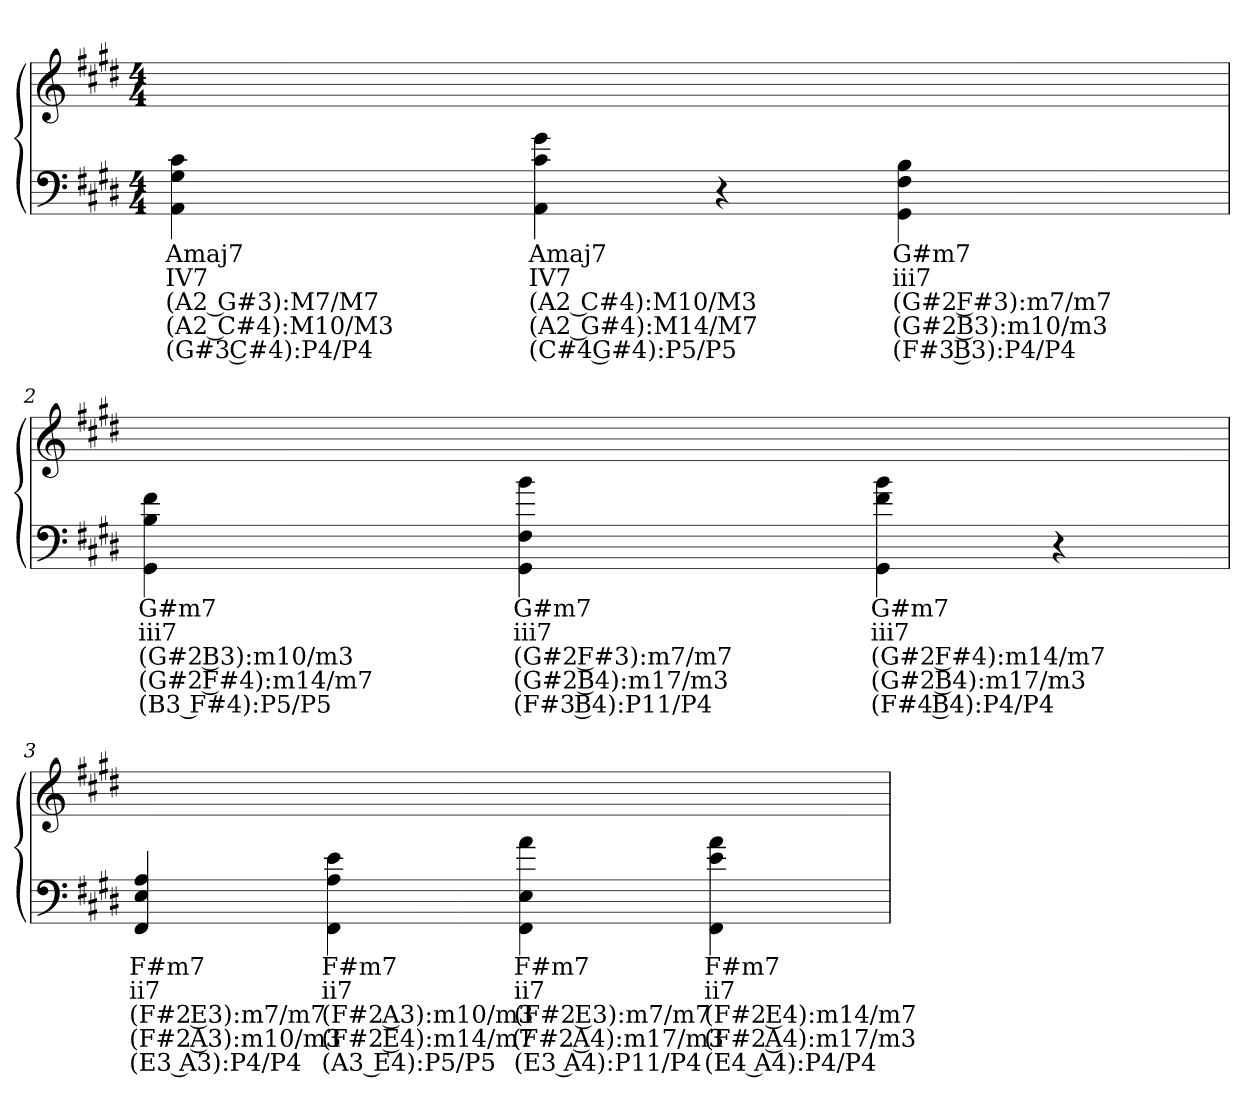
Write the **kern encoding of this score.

**kern	**text	**text	**text	**text	**text	**kern
*part2	*part2	*part2	*part2	*part2	*part2	*part1
*staff2	*staff2	*staff2	*staff2	*staff2	*staff2	*staff1
*clefF4	*	*	*	*	*	*clefG2
*k[f#c#g#d#]	*	*	*	*	*	*k[f#c#g#d#]
*E:	*	*	*	*	*	*E:
*M4/4	*	*	*	*	*	*M4/4
*MM60	*	*	*	*	*	*MM60
=1	=1	=1	=1	=1	=1	=1
4AA 4G# 4c#	Amaj7	IV7	(A2 G#3):M7/M7	(A2 C#4):M10/M3	(G#3 C#4):P4/P4	1ryy
4AA 4c# 4g#	Amaj7	IV7	(A2 C#4):M10/M3	(A2 G#4):M14/M7	(C#4 G#4):P5/P5	.
4r	.	.	.	.	.	.
4GG# 4F# 4B	G#m7	iii7	(G#2 F#3):m7/m7	(G#2 B3):m10/m3	(F#3 B3):P4/P4	.
=2	=2	=2	=2	=2	=2	=2
4GG# 4B 4f#	G#m7	iii7	(G#2 B3):m10/m3	(G#2 F#4):m14/m7	(B3 F#4):P5/P5	1ryy
4GG# 4F# 4b	G#m7	iii7	(G#2 F#3):m7/m7	(G#2 B4):m17/m3	(F#3 B4):P11/P4	.
4GG# 4f# 4b	G#m7	iii7	(G#2 F#4):m14/m7	(G#2 B4):m17/m3	(F#4 B4):P4/P4	.
4r	.	.	.	.	.	.
=3	=3	=3	=3	=3	=3	=3
4FF# 4E 4A	F#m7	ii7	(F#2 E3):m7/m7	(F#2 A3):m10/m3	(E3 A3):P4/P4	1ryy
4FF# 4A 4e	F#m7	ii7	(F#2 A3):m10/m3	(F#2 E4):m14/m7	(A3 E4):P5/P5	.
4FF# 4E 4a	F#m7	ii7	(F#2 E3):m7/m7	(F#2 A4):m17/m3	(E3 A4):P11/P4	.
4FF# 4e 4a	F#m7	ii7	(F#2 E4):m14/m7	(F#2 A4):m17/m3	(E4 A4):P4/P4	.
=	=	=	=	=	=	=
*-	*-	*-	*-	*-	*-	*-
